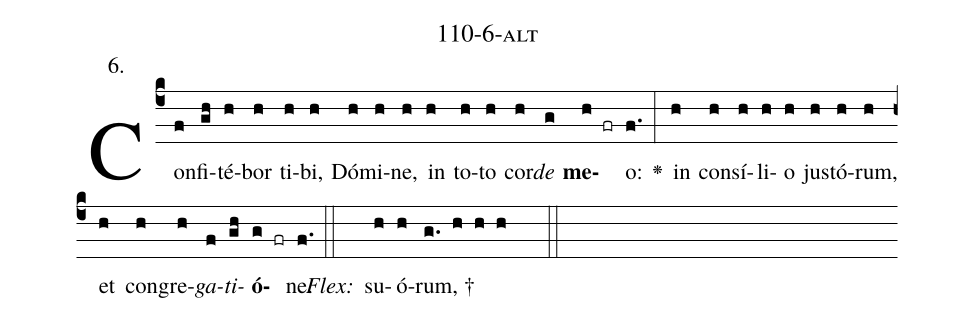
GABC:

name: 110-6-alt;
annotation: 6.;
%%
(c4)Con(f)fi(gh)té(h)bor(h) ti(h)bi,(h) Dó(h)mi(h)ne,(h) in(h) to(h)to(h) cor(h)<i>de</i>(g) <b>me</b>(h fr)o:(f.) <v>\greheightstar</v>(:) in(h) con(h)sí(h)li(h)o(h) jus(h)tó(h)rum,(h) et(h) con(h)gre(h)<i>ga</i>(f)<i>ti</i>(gh)<b>ó</b>(g fr)ne.(f.) (::)
<i>Flex:</i>()  su(h)ó(h)rum, †(g. h h h  ::)

%E(h) u(h) o(f) u(gh) a(g) e.(f.) (::)
